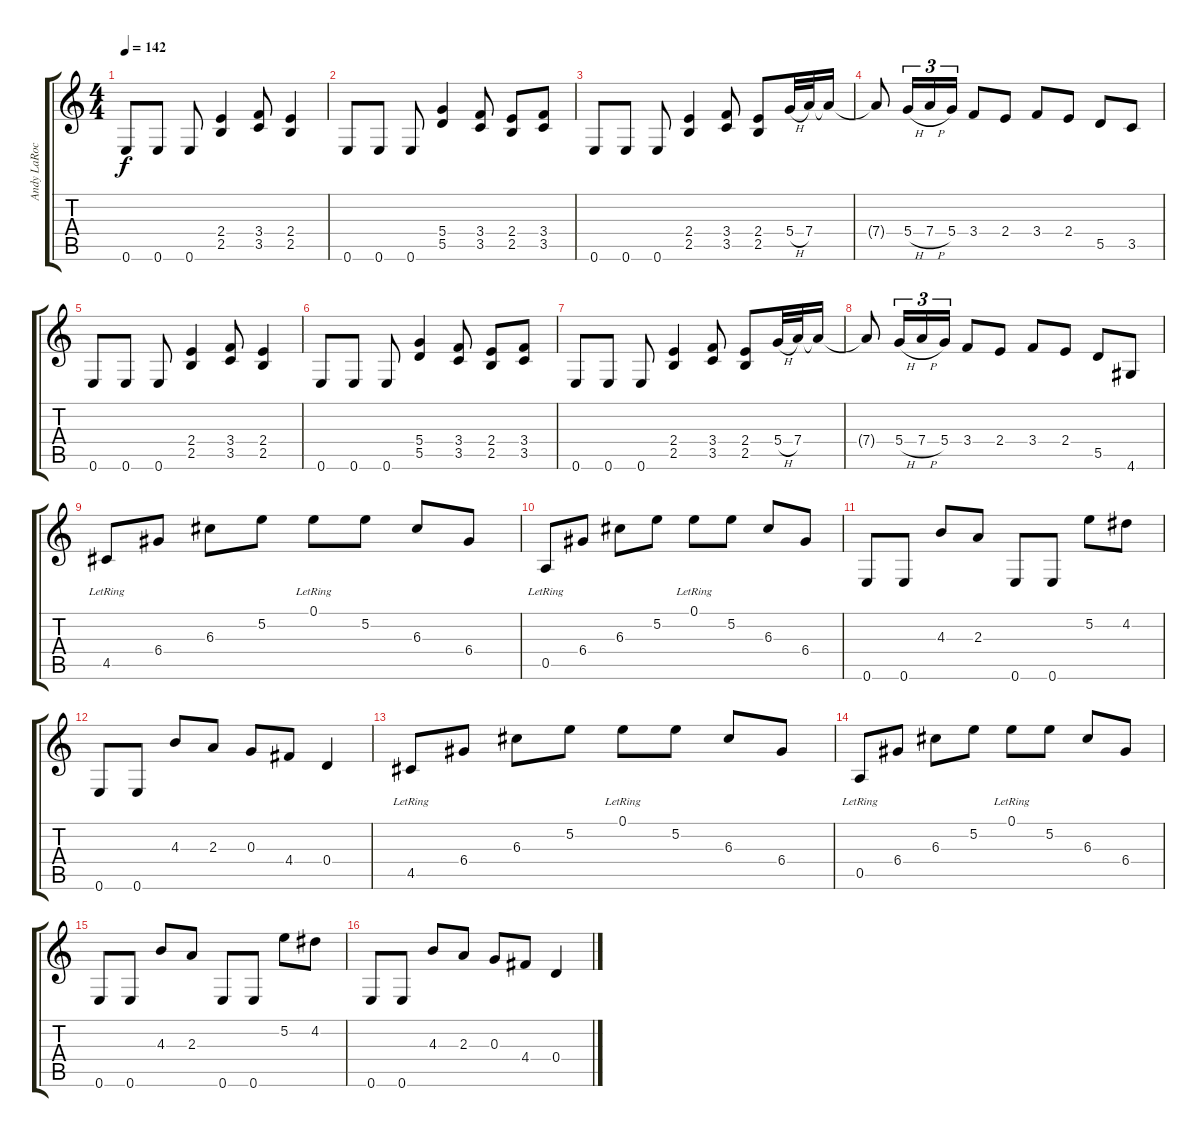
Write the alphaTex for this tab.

\track ("Andy LaRocque" "Andy LaRoc") {instrument distortionguitar}
\staff {score tabs}
\tuning (E4 B3 G3 D3 A2 E2) {hide}
\ts (4 4)
\tempo 142
\clef g2
\ks c
0.6.8{dy f} 0.6.8 0.6.8 (2.4 2.5).4 (3.4 3.5).8 (2.4 2.5).4 |
0.6.8 0.6.8 0.6.8 (5.4 5.5).4 (3.4 3.5).8 (2.4 2.5).8 (3.4 3.5).8 |
0.6.8 0.6.8 0.6.8 (2.4 2.5).4 (3.4 3.5).8 (2.4 2.5).8 5.4{h}.32 7.4.32 7.4{t}.16 |
7.4{t}.8 5.4{h}.16{tu (3 2)} 7.4{h}.16{tu (3 2)} 5.4.16{tu (3 2)} 3.4.8 2.4.8 3.4.8 2.4.8 5.5.8 3.5.8 |
0.6.8 0.6.8 0.6.8 (2.4 2.5).4 (3.4 3.5).8 (2.4 2.5).4 |
0.6.8 0.6.8 0.6.8 (5.4 5.5).4 (3.4 3.5).8 (2.4 2.5).8 (3.4 3.5).8 |
0.6.8 0.6.8 0.6.8 (2.4 2.5).4 (3.4 3.5).8 (2.4 2.5).8 5.4{h}.32 7.4.32 7.4{t}.16 |
7.4{t}.8 5.4{h}.16{tu (3 2)} 7.4{h}.16{tu (3 2)} 5.4.16{tu (3 2)} 3.4.8 2.4.8 3.4.8 2.4.8 5.5.8 4.6.8 |
4.5{lr}.8 6.4.8 6.3.8 5.2.8 0.1{lr}.8 5.2.8 6.3.8 6.4.8 |
0.5{lr}.8 6.4.8 6.3.8 5.2.8 0.1{lr}.8 5.2.8 6.3.8 6.4.8 |
0.6.8 0.6.8 4.3.8 2.3.8 0.6.8 0.6.8 5.2.8 4.2.8 |
0.6.8 0.6.8 4.3.8 2.3.8 0.3.8 4.4.8 0.4.4 |
4.5{lr}.8 6.4.8 6.3.8 5.2.8 0.1{lr}.8 5.2.8 6.3.8 6.4.8 |
0.5{lr}.8 6.4.8 6.3.8 5.2.8 0.1{lr}.8 5.2.8 6.3.8 6.4.8 |
0.6.8 0.6.8 4.3.8 2.3.8 0.6.8 0.6.8 5.2.8 4.2.8 |
0.6.8 0.6.8 4.3.8 2.3.8 0.3.8 4.4.8 0.4.4
